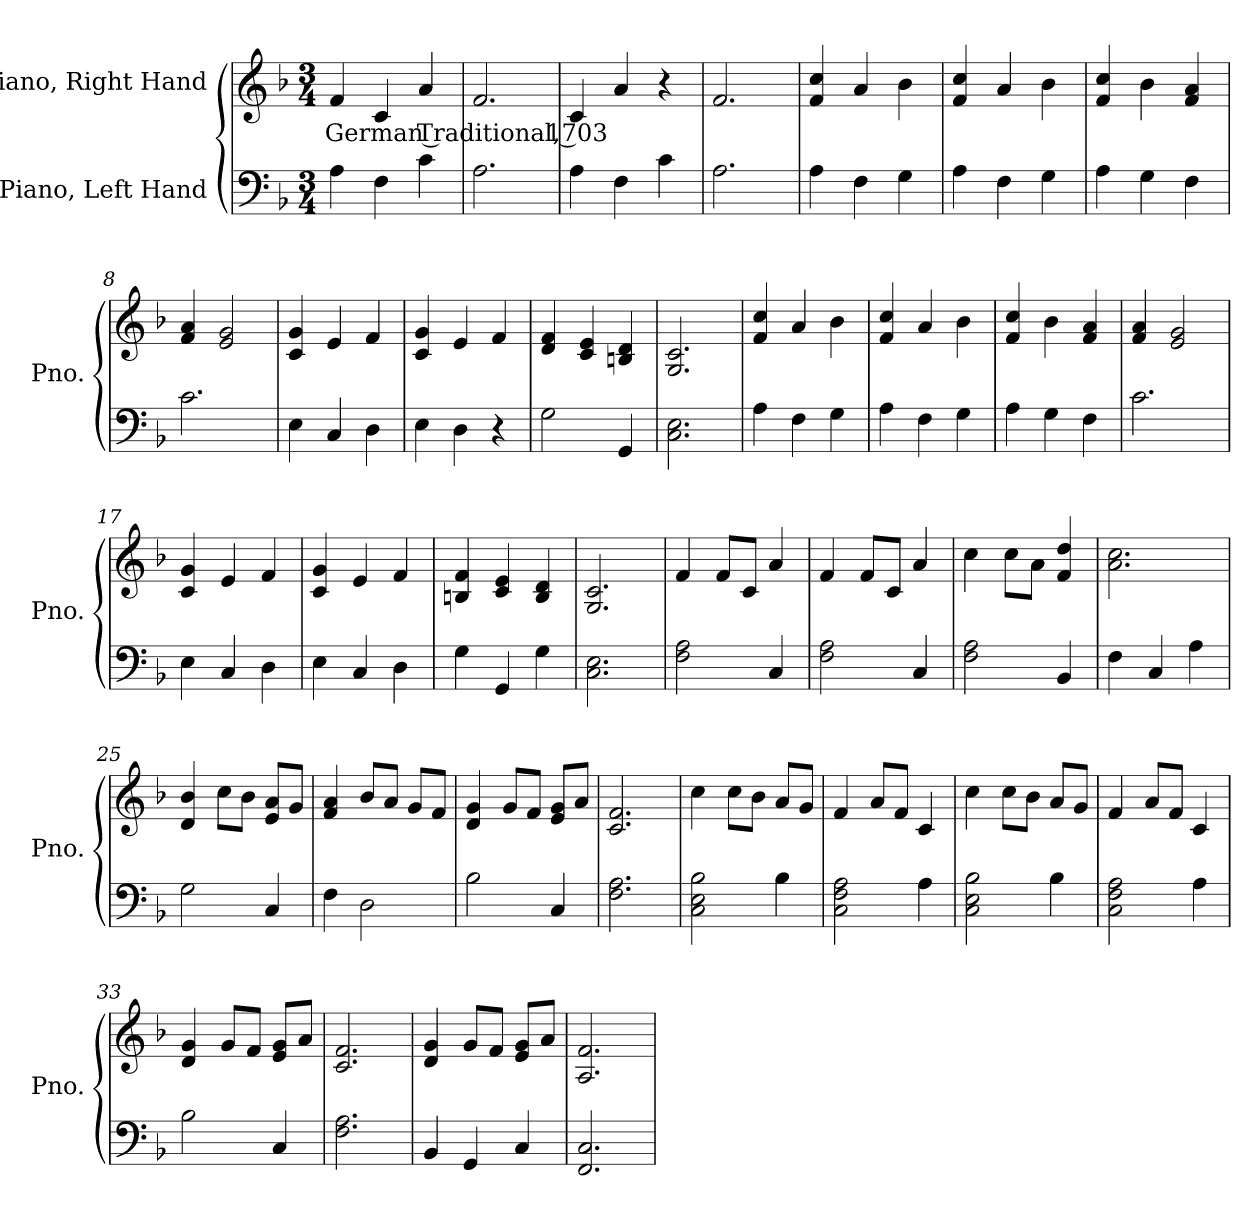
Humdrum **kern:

**kern	**kern	**text
*part2	*part1	*part1
*staff2	*staff1	*staff1
*I"Piano, Left Hand	*I"Piano, Right Hand	*
*I'Pno.	*I'Pno.	*
*clefF4	*clefG2	*
*k[b-]	*k[b-]	*
*M3/4	*M3/4	*
*MM100	*MM100	*
=1	=1	=1
!	!	!LO:LY:b
4A\	4f/	German Traditional, 1703
4F\	4c/	.
4c\	4a/	.
=2	=2	=2
2.A\	2.f/	.
=3	=3	=3
4A\	4c/	.
4F\	4a/	.
4c\	4r	.
=4	=4	=4
2.A\	2.f/	.
=5	=5	=5
4A\	4f/ 4cc/	.
4F\	4a/	.
4G\	4b-\	.
=6	=6	=6
4A\	4f/ 4cc/	.
4F\	4a/	.
4G\	4b-\	.
!!LO:LB:g=z
=7	=7	=7
4A\	4f/ 4cc/	.
4G\	4b-\	.
4F\	4f/ 4a/	.
=8	=8	=8
2.c\	4f/ 4a/	.
.	2e/ 2g/	.
=9	=9	=9
4E\	4c/ 4g/	.
4C/	4e/	.
4D\	4f/	.
=10	=10	=10
4E\	4c/ 4g/	.
4D\	4e/	.
4r	4f/	.
=11	=11	=11
2G\	4d/ 4f/	.
.	4c/ 4e/	.
4GG/	4Bn/ 4d/	.
=12	=12	=12
2.C\ 2.E\	2.G/ 2.c/	.
=13	=13	=13
4A\	4f/ 4cc/	.
4F\	4a/	.
4G\	4b-\	.
=14	=14	=14
4A\	4f/ 4cc/	.
4F\	4a/	.
4G\	4b-\	.
=15	=15	=15
4A\	4f/ 4cc/	.
4G\	4b-\	.
4F\	4f/ 4a/	.
=16	=16	=16
2.c\	4f/ 4a/	.
.	2e/ 2g/	.
=17	=17	=17
4E\	4c/ 4g/	.
4C/	4e/	.
4D\	4f/	.
!!LO:LB:g=z
=18	=18	=18
4E\	4c/ 4g/	.
4C/	4e/	.
4D\	4f/	.
=19	=19	=19
4G\	4Bn/ 4f/	.
4GG/	4c/ 4e/	.
4G\	4B/ 4d/	.
=20	=20	=20
2.C\ 2.E\	2.G/ 2.c/	.
=21	=21	=21
2F\ 2A\	4f/	.
.	8f/L	.
.	8c/J	.
4C/	4a/	.
=22	=22	=22
2F\ 2A\	4f/	.
.	8f/L	.
.	8c/J	.
4C/	4a/	.
=23	=23	=23
2F\ 2A\	4cc\	.
.	8cc\L	.
.	8a\J	.
4BB-/	4f/ 4dd/	.
=24	=24	=24
4F\	2.a\ 2.cc\	.
4C/	.	.
4A\	.	.
=25	=25	=25
2G\	4d/ 4b-/	.
.	8cc\L	.
.	8b-\J	.
4C/	8e/ 8a/L	.
.	8g/J	.
=26	=26	=26
4F\	4f/ 4a/	.
2D\	8b-/L	.
.	8a/J	.
.	8g/L	.
.	8f/J	.
!!LO:LB:g=z
=27	=27	=27
2B-\	4d/ 4g/	.
.	8g/L	.
.	8f/J	.
4C/	8e/ 8g/L	.
.	8a/J	.
=28	=28	=28
2.F\ 2.A\	2.c/ 2.f/	.
=29	=29	=29
2C\ 2E\ 2B-\	4cc\	.
.	8cc\L	.
.	8b-\J	.
4B-\	8a/L	.
.	8g/J	.
=30	=30	=30
2C\ 2F\ 2A\	4f/	.
.	8a/L	.
.	8f/J	.
4A\	4c/	.
=31	=31	=31
2C\ 2E\ 2B-\	4cc\	.
.	8cc\L	.
.	8b-\J	.
4B-\	8a/L	.
.	8g/J	.
=32	=32	=32
2C\ 2F\ 2A\	4f/	.
.	8a/L	.
.	8f/J	.
4A\	4c/	.
=33	=33	=33
2B-\	4d/ 4g/	.
.	8g/L	.
.	8f/J	.
4C/	8e/ 8g/L	.
.	8a/J	.
=34	=34	=34
2.F\ 2.A\	2.c/ 2.f/	.
!!LO:LB:g=z
=35	=35	=35
4BB-/	4d/ 4g/	.
4GG/	8g/L	.
.	8f/J	.
4C/	8e/ 8g/L	.
.	8a/J	.
=36	=36	=36
2.FF/ 2.C/	2.A/ 2.f/	.
=	=	=
*-	*-	*-
